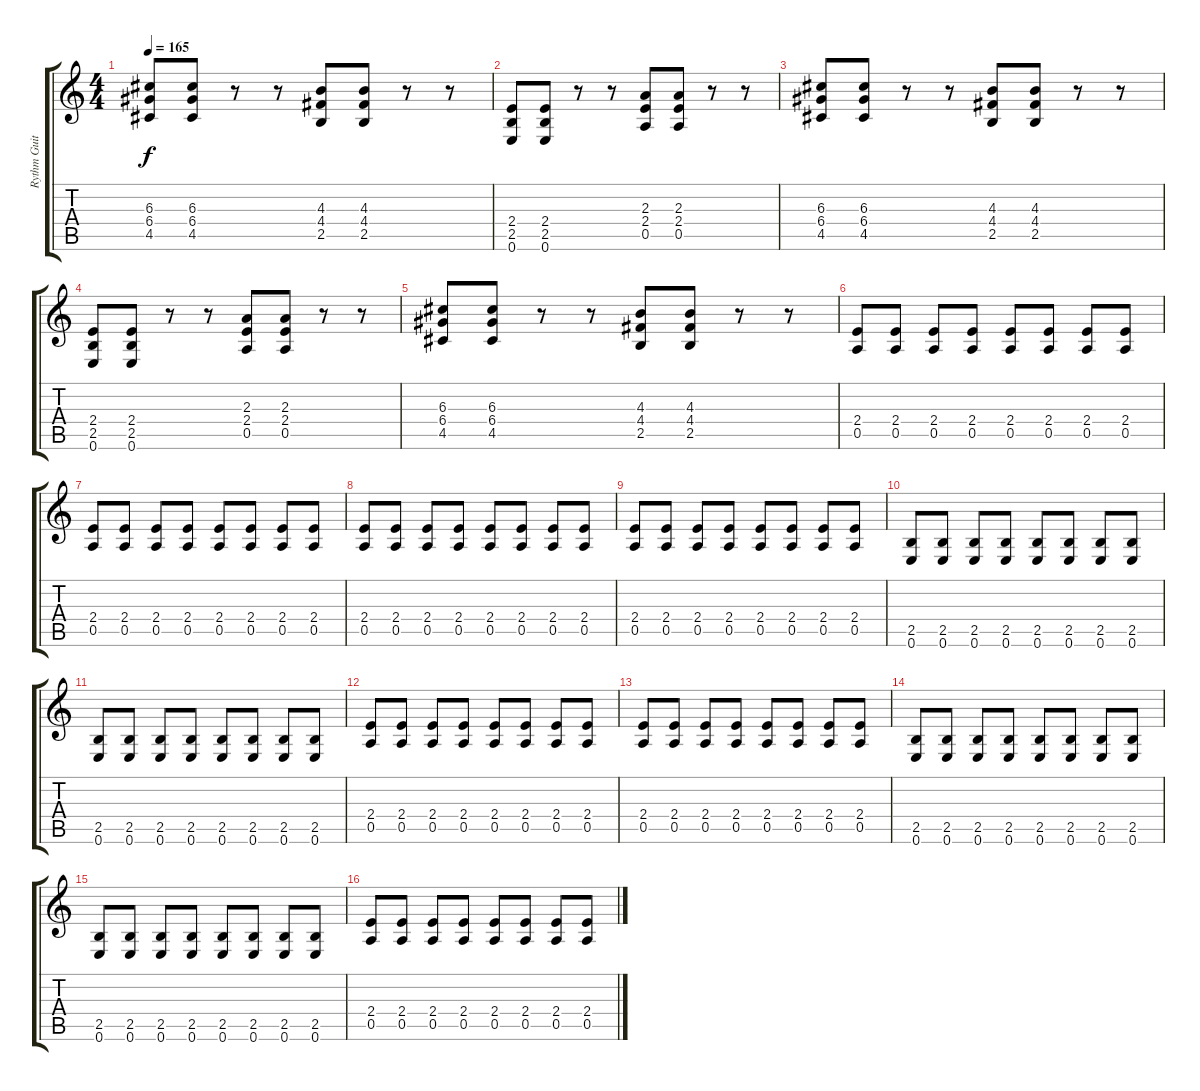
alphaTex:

\track ("Rythm Guitar" "Rythm Guit") {instrument overdrivenguitar}
\staff {score tabs}
\tuning (E4 B3 G3 D3 A2 E2) {hide}
\ts (4 4)
\tempo 165
\clef g2
\ks c
(6.3 6.4 4.5).8{dy f} (6.3 6.4 4.5).8 r.8 r.8 (4.3 4.4 2.5).8 (4.3 4.4 2.5).8 r.8 r.8 |
(2.4 2.5 0.6).8 (2.4 2.5 0.6).8 r.8 r.8 (2.3 2.4 0.5).8 (2.3 2.4 0.5).8 r.8 r.8 |
(6.3 6.4 4.5).8 (6.3 6.4 4.5).8 r.8 r.8 (4.3 4.4 2.5).8 (4.3 4.4 2.5).8 r.8 r.8 |
(2.4 2.5 0.6).8 (2.4 2.5 0.6).8 r.8 r.8 (2.3 2.4 0.5).8 (2.3 2.4 0.5).8 r.8 r.8 |
(6.3 6.4 4.5).8 (6.3 6.4 4.5).8 r.8 r.8 (4.3 4.4 2.5).8 (4.3 4.4 2.5).8 r.8 r.8 |
(2.4 0.5).8 (2.4 0.5).8 (2.4 0.5).8 (2.4 0.5).8 (2.4 0.5).8 (2.4 0.5).8 (2.4 0.5).8 (2.4 0.5).8 |
(2.4 0.5).8 (2.4 0.5).8 (2.4 0.5).8 (2.4 0.5).8 (2.4 0.5).8 (2.4 0.5).8 (2.4 0.5).8 (2.4 0.5).8 |
(2.4 0.5).8 (2.4 0.5).8 (2.4 0.5).8 (2.4 0.5).8 (2.4 0.5).8 (2.4 0.5).8 (2.4 0.5).8 (2.4 0.5).8 |
(2.4 0.5).8 (2.4 0.5).8 (2.4 0.5).8 (2.4 0.5).8 (2.4 0.5).8 (2.4 0.5).8 (2.4 0.5).8 (2.4 0.5).8 |
(2.5 0.6).8 (2.5 0.6).8 (2.5 0.6).8 (2.5 0.6).8 (2.5 0.6).8 (2.5 0.6).8 (2.5 0.6).8 (2.5 0.6).8 |
(2.5 0.6).8 (2.5 0.6).8 (2.5 0.6).8 (2.5 0.6).8 (2.5 0.6).8 (2.5 0.6).8 (2.5 0.6).8 (2.5 0.6).8 |
(2.4 0.5).8 (2.4 0.5).8 (2.4 0.5).8 (2.4 0.5).8 (2.4 0.5).8 (2.4 0.5).8 (2.4 0.5).8 (2.4 0.5).8 |
(2.4 0.5).8 (2.4 0.5).8 (2.4 0.5).8 (2.4 0.5).8 (2.4 0.5).8 (2.4 0.5).8 (2.4 0.5).8 (2.4 0.5).8 |
(2.5 0.6).8 (2.5 0.6).8 (2.5 0.6).8 (2.5 0.6).8 (2.5 0.6).8 (2.5 0.6).8 (2.5 0.6).8 (2.5 0.6).8 |
(2.5 0.6).8 (2.5 0.6).8 (2.5 0.6).8 (2.5 0.6).8 (2.5 0.6).8 (2.5 0.6).8 (2.5 0.6).8 (2.5 0.6).8 |
(2.4 0.5).8 (2.4 0.5).8 (2.4 0.5).8 (2.4 0.5).8 (2.4 0.5).8 (2.4 0.5).8 (2.4 0.5).8 (2.4 0.5).8
